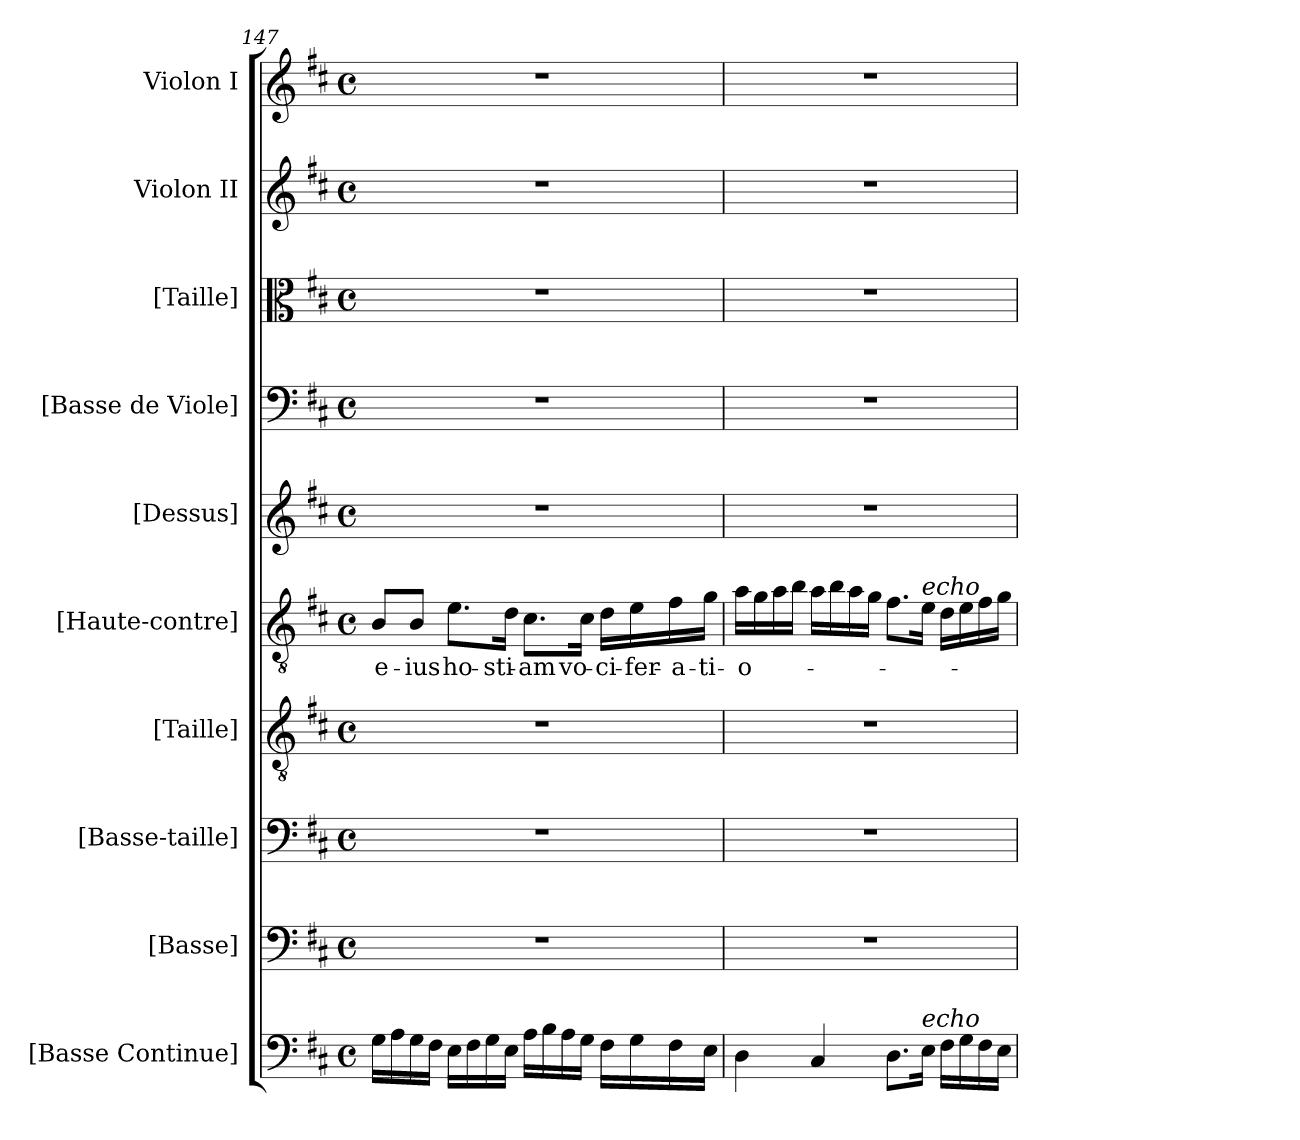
**kern	**kern	**kern	**kern	**kern	**text	**kern	**kern	**kern	**kern	**kern
*part10	*part9	*part8	*part7	*part6	*part6	*part5	*part4	*part3	*part2	*part1
*staff10	*staff9	*staff8	*staff7	*staff6	*staff6	*staff5	*staff4	*staff3	*staff2	*staff1
*I"[Basse Continue]	*I"[Basse]	*I"[Basse-taille]	*I"[Taille]	*I"[Haute-contre]	*	*I"[Dessus]	*I"[Basse de Viole]	*I"[Taille]	*I"Violon II	*I"Violon I
*I'B.c.	*I'B.	*I'B.t.	*I'T.	*I'H.C.	*	*I'D.	*	*	*I'Vln. II	*I'Vln. I
*clefF4	*clefF4	*clefF4	*clefGv2	*clefGv2	*	*clefG2	*clefF4	*clefC3	*clefG2	*clefG2
*	*	*	*ITrd7c12	*ITrd7c12	*	*	*	*	*	*
*k[f#c#]	*k[f#c#]	*k[f#c#]	*k[f#c#]	*k[f#c#]	*	*k[f#c#]	*k[f#c#]	*k[f#c#]	*k[f#c#]	*k[f#c#]
*D:	*D:	*D:	*D:	*D:	*	*D:	*D:	*D:	*D:	*D:
*M4/4	*M4/4	*M4/4	*M4/4	*M4/4	*	*M4/4	*M4/4	*M4/4	*M4/4	*M4/4
*met(c)	*met(c)	*met(c)	*met(c)	*met(c)	*	*met(c)	*met(c)	*met(c)	*met(c)	*met(c)
=147	=147	=147	=147	=147	=147	=147	=147	=147	=147	=147
!	!	!	!	!	!LO:LY:b:color=#000000	!	!	!	!	!
16Gi\LL	1r	1r	1r	8BBi/L	e-	1r	1r	1r	1r	1r
16Ai\	.	.	.	.	.	.	.	.	.	.
!	!	!	!	!	!LO:LY:b:color=#000000	!	!	!	!	!
16Gi\	.	.	.	8BBi/J	-ius	.	.	.	.	.
16F#i\JJ	.	.	.	.	.	.	.	.	.	.
!	!	!	!	!	!LO:LY:b:color=#000000	!	!	!	!	!
16Ei\LL	.	.	.	8.Ei\L	ho-	.	.	.	.	.
16F#i\	.	.	.	.	.	.	.	.	.	.
16Gi\	.	.	.	.	.	.	.	.	.	.
!	!	!	!	!	!LO:LY:b:color=#000000	!	!	!	!	!
16Ei\JJ	.	.	.	16Di\Jk	-sti-	.	.	.	.	.
!	!	!	!	!	!LO:LY:b:color=#000000	!	!	!	!	!
16Ai\LL	.	.	.	8.C#i\L	-am	.	.	.	.	.
16Bi\	.	.	.	.	.	.	.	.	.	.
16Ai\	.	.	.	.	.	.	.	.	.	.
!	!	!	!	!	!LO:LY:b:color=#000000	!	!	!	!	!
16Gi\JJ	.	.	.	16C#i\Jk	vo-	.	.	.	.	.
!	!	!	!	!	!LO:LY:b:color=#000000	!	!	!	!	!
16F#i\LL	.	.	.	16Di\LL	-ci-	.	.	.	.	.
!	!	!	!	!	!LO:LY:b:color=#000000	!	!	!	!	!
16Gi\	.	.	.	16Ei\	-fer-	.	.	.	.	.
!	!	!	!	!	!LO:LY:b:color=#000000	!	!	!	!	!
16F#i\	.	.	.	16F#i\	-a-	.	.	.	.	.
!	!	!	!	!	!LO:LY:b:color=#000000	!	!	!	!	!
16Ei\JJ	.	.	.	16Gi\JJ	-ti-	.	.	.	.	.
!!LO:LB:g=z
=148	=148	=148	=148	=148	=148	=148	=148	=148	=148	=148
!	!	!	!	!	!LO:LY:b:color=#000000	!	!	!	!	!
4Di\	1r	1r	1r	16Ai\LL	-o-	1r	1r	1r	1r	1r
.	.	.	.	16Gi\	.	.	.	.	.	.
.	.	.	.	16Ai\	.	.	.	.	.	.
.	.	.	.	16Bi\JJ	.	.	.	.	.	.
4C#i/	.	.	.	16Ai\LL	.	.	.	.	.	.
.	.	.	.	16Bi\	.	.	.	.	.	.
.	.	.	.	16Ai\	.	.	.	.	.	.
.	.	.	.	16Gi\JJ	.	.	.	.	.	.
8.Di\L	.	.	.	8.F#i\L	.	.	.	.	.	.
!	!	!	!	!LO:TX:a:i:t=echo	!	!	!	!	!	!
!LO:TX:a:i:t=echo	!	!	!	!	!	!	!	!	!	!
16Ei\Jk	.	.	.	16Ei\Jk	.	.	.	.	.	.
16F#i\LL	.	.	.	16Di\LL	.	.	.	.	.	.
16Gi\	.	.	.	16Ei\	.	.	.	.	.	.
16F#i\	.	.	.	16F#i\	.	.	.	.	.	.
16Ei\JJ	.	.	.	16Gi\JJ	.	.	.	.	.	.
=	=	=	=	=	=	=	=	=	=	=
*-	*-	*-	*-	*-	*-	*-	*-	*-	*-	*-
